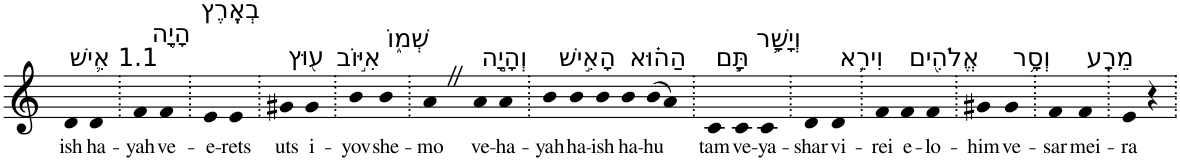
**kern	**text
*part1	*part1
*staff1	*staff1
*I"Piano	*
*I'Pno	*
*clefG2	*
*k[]	*
=1	=1
!LO:TX:a:t=1.1 אִ֛ישׁ	!
!	!LO:LY:b
4d	ish
!LO:TX:a:t=הָיָ֥ה	!
!	!LO:LY:b
4d	ha-
=2.	=2.
!	!LO:LY:b
4f	-yah
!LO:TX:a:t=בְאֶֽרֶץ	!
!	!LO:LY:b
4f	ve-
=3.	=3.
!	!LO:LY:b
4e	-e-
!	!LO:LY:b
4e	-rets
=4.	=4.
!LO:TX:a:t=ע֖וּץ	!
!	!LO:LY:b
4g#X	uts
!LO:TX:a:t=אִיּ֣וֹב	!
!	!LO:LY:b
4g#	i-
=5.	=5.
!	!LO:LY:b
4b	-yov
!LO:TX:a:t=שְׁמ֑וֹ	!
!	!LO:LY:b
4b	she-
=6.	=6.
!	!LO:LY:b
4aZ	-mo
!LO:TX:a:t=וְהָיָ֣ה	!
!	!LO:LY:b
4a	ve-
!	!LO:LY:b
4a	-ha-
=7.	=7.
!	!LO:LY:b
4b	-yah
!LO:TX:a:t=הָאִ֣ישׁ	!
!	!LO:LY:b
4b	ha-
!	!LO:LY:b
4b	-ish
!LO:TX:a:t=הַה֗וּא	!
!	!LO:LY:b
4b	ha-
!	!LO:LY:b
(>8b	-hu
8a)	.
=8.	=8.
!LO:TX:a:t=תָּ֧ם	!
!	!LO:LY:b
4c	tam
!LO:TX:a:t=וְיָשָׁ֛ר	!
!	!LO:LY:b
4c	ve-
!	!LO:LY:b
4c	-ya-
=9.	=9.
!	!LO:LY:b
4d	-shar
!LO:TX:a:t=וִירֵ֥א	!
!	!LO:LY:b
4d	vi-
=10.	=10.
!	!LO:LY:b
4f	-rei
!LO:TX:a:t=אֱלֹהִ֖ים	!
!	!LO:LY:b
4f	e-
!	!LO:LY:b
4f	-lo-
=11.	=11.
!	!LO:LY:b
4g#X	-him
!LO:TX:a:t=וְסָ֥ר	!
!	!LO:LY:b
4g#	ve-
=12.	=12.
!	!LO:LY:b
4f	-sar
!LO:TX:a:t=מֵרָֽע	!
!	!LO:LY:b
4f	mei-
=13.	=13.
!	!LO:LY:b
4e	-ra
4r	.
=.	=.
*-	*-
